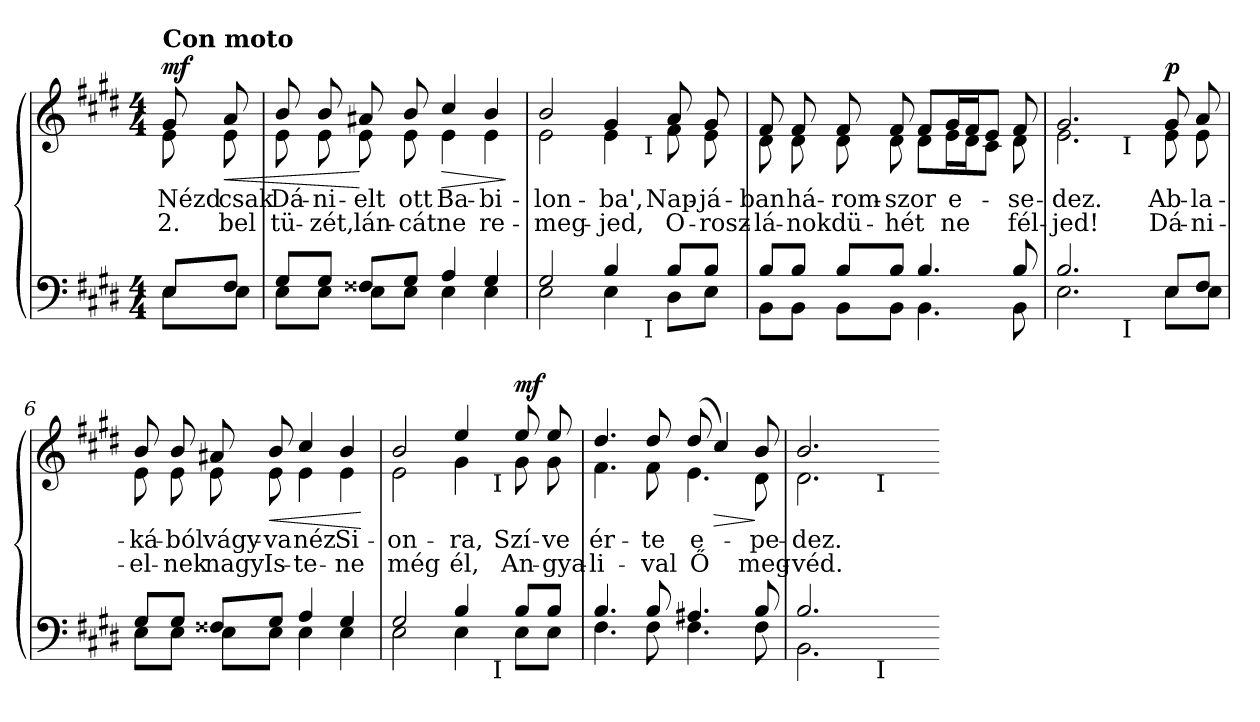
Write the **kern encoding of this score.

**kern	**kern	**text	**text	**dynam
*part2	*part1	*part1	*part1	*part1
*staff2	*staff1	*staff1	*staff1	*staff1
*clefF4	*clefG2	*	*	*
*k[f#c#g#d#]	*k[f#c#g#d#]	*	*	*
*c#:	*c#:	*	*	*
*M4/4	*M4/4	*	*	*
=1	=1	=1	=1	=1
*^	*^	*	*	*
!	!	!LO:TX:a:B:t=Con moto	!	!	!	!
!	!	!	!	!LO:LY:b	!LO:LY:b	!LO:DY:a
8E/L	8E\L	8g#/	8e\	Nézd	2.	mf
!	!	!	!	!	!	!LO:HP:b
!	!	!	!	!LO:LY:b	!LO:LY:b	!
8F#/J	8E\J	8a/	8e\	csak	-bel	<
=2	=2	=2	=2	=2	=2	=2
!	!	!	!	!LO:LY:b	!LO:LY:b	!
8G#/L	8E\L	8b/	8e\	Dá-	tü-	.
!	!	!	!	!LO:LY:b	!LO:LY:b	!
8G#/J	8E\J	8b/	8e\	-ni-	-zét,	.
!	!	!	!	!LO:LY:b	!LO:LY:b	!
8F##X/L	8E\L	8a#X/	8e\	-elt	lán-	[
!	!	!	!	!LO:LY:b	!LO:LY:b	!
8G#/J	8E\J	8b/	8e\	ott	-cát	.
!	!	!	!	!	!	!LO:HP:b
!	!	!	!	!LO:LY:b	!LO:LY:b	!
4A/	4E\	4cc#/	4e\	Ba-	ne	>
!	!	!	!	!LO:LY:b	!LO:LY:b	!
4G#/	4E\	4b/	4e\	-bi-	re-	.
*v	*v	*	*	*	*	*
*	*v	*v	*	*	*
.	.	.	.	]
=3	=3	=3	=3	=3
*^	*^	*	*	*
!	!	!	!	!LO:LY:b	!LO:LY:b	!
*	*^	*	*^	*	*	*
2G#/	2E\	2ryy	2b/	2e\	2ryy	-lon-	-meg-	.
!	!	!	!	!	!	!LO:LY:b	!LO:LY:b	!
4B/	4E\	8ryy	4g#/	4e\	8ryy	-ba',	-jed,	.
.	.	32ryy	.	.	32ryy	.	.	.
!	!	!	!	!	!LO:TX:b:t=I	!	!	!
!	!	!LO:TX:b:t=I	!	!	!	!	!	!
.	.	4ryy	.	.	4ryy	.	.	.
!	!	!	!	!	!	!LO:LY:b	!LO:LY:b	!
8B/L	8D#\L	.	8a/	8f#\	.	Nap-	O-	.
!	!	!	!	!	!	!LO:LY:b	!LO:LY:b	!
8B/J	8E\J	.	8g#/	8e\	.	-já-	-rosz-	.
.	.	16.ryy	.	.	16.ryy	.	.	.
*	*v	*v	*	*	*	*	*	*
*	*	*	*v	*v	*	*	*
=4	=4	=4	=4	=4	=4	=4
*	*^	*	*^	*	*	*
!	!	!	!	!	!	!LO:LY:b	!LO:LY:b	!
*	*v	*v	*	*	*	*	*	*
*	*	*	*v	*v	*	*	*
8B/L	8BB\L	8f#/	8d#\	-ban	-lá-	.
!	!	!	!	!LO:LY:b	!LO:LY:b	!
8B/J	8BB\J	8f#/	8d#\	há-	-nok	.
!	!	!	!	!LO:LY:b	!LO:LY:b	!
8B/L	8BB\L	8f#/	8d#\	-rom-	dü-	.
!	!	!	!	!LO:LY:b	!LO:LY:b	!
8B/J	8BB\J	8f#/	8d#\	-szor	-hét	.
4.B/	4.BB\	8f#/L	8d#\L	.	.	.
!	!	!	!	!LO:LY:b	!LO:LY:b	!
.	.	16g#/L	16e\L	e-	ne	.
.	.	16f#/J	16d#\J	.	.	.
.	.	8e/J	8c#\J	.	.	.
!	!	!	!	!LO:LY:b	!LO:LY:b	!
8B/	8BB\	8f#/	8d#\	-se-	fél-	.
!!LO:LB:g=z
=5	=5	=5	=5	=5	=5	=5
!	!	!	!	!LO:LY:b	!LO:LY:b	!
*	*^	*	*^	*	*	*
2.B/	2.E\	2ryy	2.g#/	2.e\	2ryy	-dez.	-jed!	.
!	!	!	!	!	!LO:TX:b:t=I	!	!	!
!	!	!LO:TX:b:t=I	!	!	!	!	!	!
.	.	2ryy	.	.	2ryy	.	.	.
!	!	!	!	!	!	!LO:LY:b	!LO:LY:b	!LO:DY:a
8E/L	8E\L	.	8g#/	8e\	.	Ab-	Dá-	p
!	!	!	!	!	!	!LO:LY:b	!LO:LY:b	!
8F#/J	8E\J	.	8a/	8e\	.	-la-	-ni-	.
*	*v	*v	*	*	*	*	*	*
*	*	*	*v	*v	*	*	*
=6	=6	=6	=6	=6	=6	=6
*	*^	*	*^	*	*	*
!	!	!	!	!	!	!LO:LY:b	!LO:LY:b	!
*	*v	*v	*	*	*	*	*	*
*	*	*	*v	*v	*	*	*
8G#/L	8E\L	8b/	8e\	-ká-	-el-	.
!	!	!	!	!LO:LY:b	!LO:LY:b	!
8G#/J	8E\J	8b/	8e\	-ból	-nek	.
!	!	!	!	!LO:LY:b	!LO:LY:b	!
8F##X/L	8E\L	8a#X/	8e\	vágy-	nagy	.
!	!	!	!	!	!	!LO:HP:b
!	!	!	!	!LO:LY:b	!LO:LY:b	!
8G#/J	8E\J	8b/	8e\	-va	Is-	<
!	!	!	!	!LO:LY:b	!LO:LY:b	!
4A/	4E\	4cc#/	4e\	néz	-te-	.
!	!	!	!	!LO:LY:b	!LO:LY:b	!
4G#/	4E\	4b/	4e\	Si-	-ne	.
*v	*v	*	*	*	*	*
*	*v	*v	*	*	*
.	.	.	.	[
=7	=7	=7	=7	=7
*^	*^	*	*	*
!	!	!	!	!LO:LY:b	!LO:LY:b	!
*	*^	*	*^	*	*	*
2G#/	2E\	2ryy	2b/	2e\	2ryy	-on-	még	.
!	!	!	!	!	!	!LO:LY:b	!LO:LY:b	!
4B/	4E\	8ryy	4ee/	4g#\	8ryy	-ra,	él,	.
.	.	32ryy	.	.	32ryy	.	.	.
!	!	!	!	!	!LO:TX:b:t=I	!	!	!
!	!	!LO:TX:b:t=I	!	!	!	!	!	!
.	.	4ryy	.	.	4ryy	.	.	.
!	!	!	!	!	!	!LO:LY:b	!LO:LY:b	!LO:DY:a
8B/L	8E\L	.	8ee/	8g#\	.	Szí-	An-	mf
!	!	!	!	!	!	!LO:LY:b	!LO:LY:b	!
8B/J	8E\J	.	8ee/	8g#\	.	-ve	-gya-	.
.	.	16.ryy	.	.	16.ryy	.	.	.
*	*v	*v	*	*	*	*	*	*
*	*	*	*v	*v	*	*	*
=8	=8	=8	=8	=8	=8	=8
*	*^	*	*^	*	*	*
!	!	!	!	!	!	!LO:LY:b	!LO:LY:b	!
*	*v	*v	*	*	*	*	*	*
*	*	*	*v	*v	*	*	*
4.B/	4.F#\	4.dd#/	4.f#\	ér-	-li-	.
!	!	!	!	!LO:LY:b	!LO:LY:b	!
8B/	8F#\	8dd#/	8f#\	-te	-val	.
!	!	!	!	!LO:LY:b	!LO:LY:b	!
4.A#X/	4.F#\	(>8dd#/	4.e\	e-	Ő	.
!	!	!	!	!	!	!LO:HP:b
.	.	4cc#/)	.	.	.	>
!	!	!	!	!LO:LY:b	!LO:LY:b	!
8B/	8F#\	8b/	8d#\	-pe-	meg-	]
=9	=9	=9	=9	=9	=9	=9
!	!	!	!	!LO:LY:b	!LO:LY:b	!
*	*^	*	*^	*	*	*
2.B/	2.BB\	4ryy	2.b/	2.d#\	4ryy	-dez.	-véd.	.
.	.	8ryy	.	.	8ryy	.	.	.
.	.	32ryy	.	.	32ryy	.	.	.
!	!	!	!	!	!LO:TX:b:t=I	!	!	!
!	!	!LO:TX:b:t=I	!	!	!	!	!	!
.	.	4ryy	.	.	4ryy	.	.	.
.	.	16.ryy	.	.	16.ryy	.	.	.
*v	*v	*v	*	*	*	*	*	*
*	*v	*v	*v	*	*	*
=-	=-	=-	=-	=-
*-	*-	*-	*-	*-
